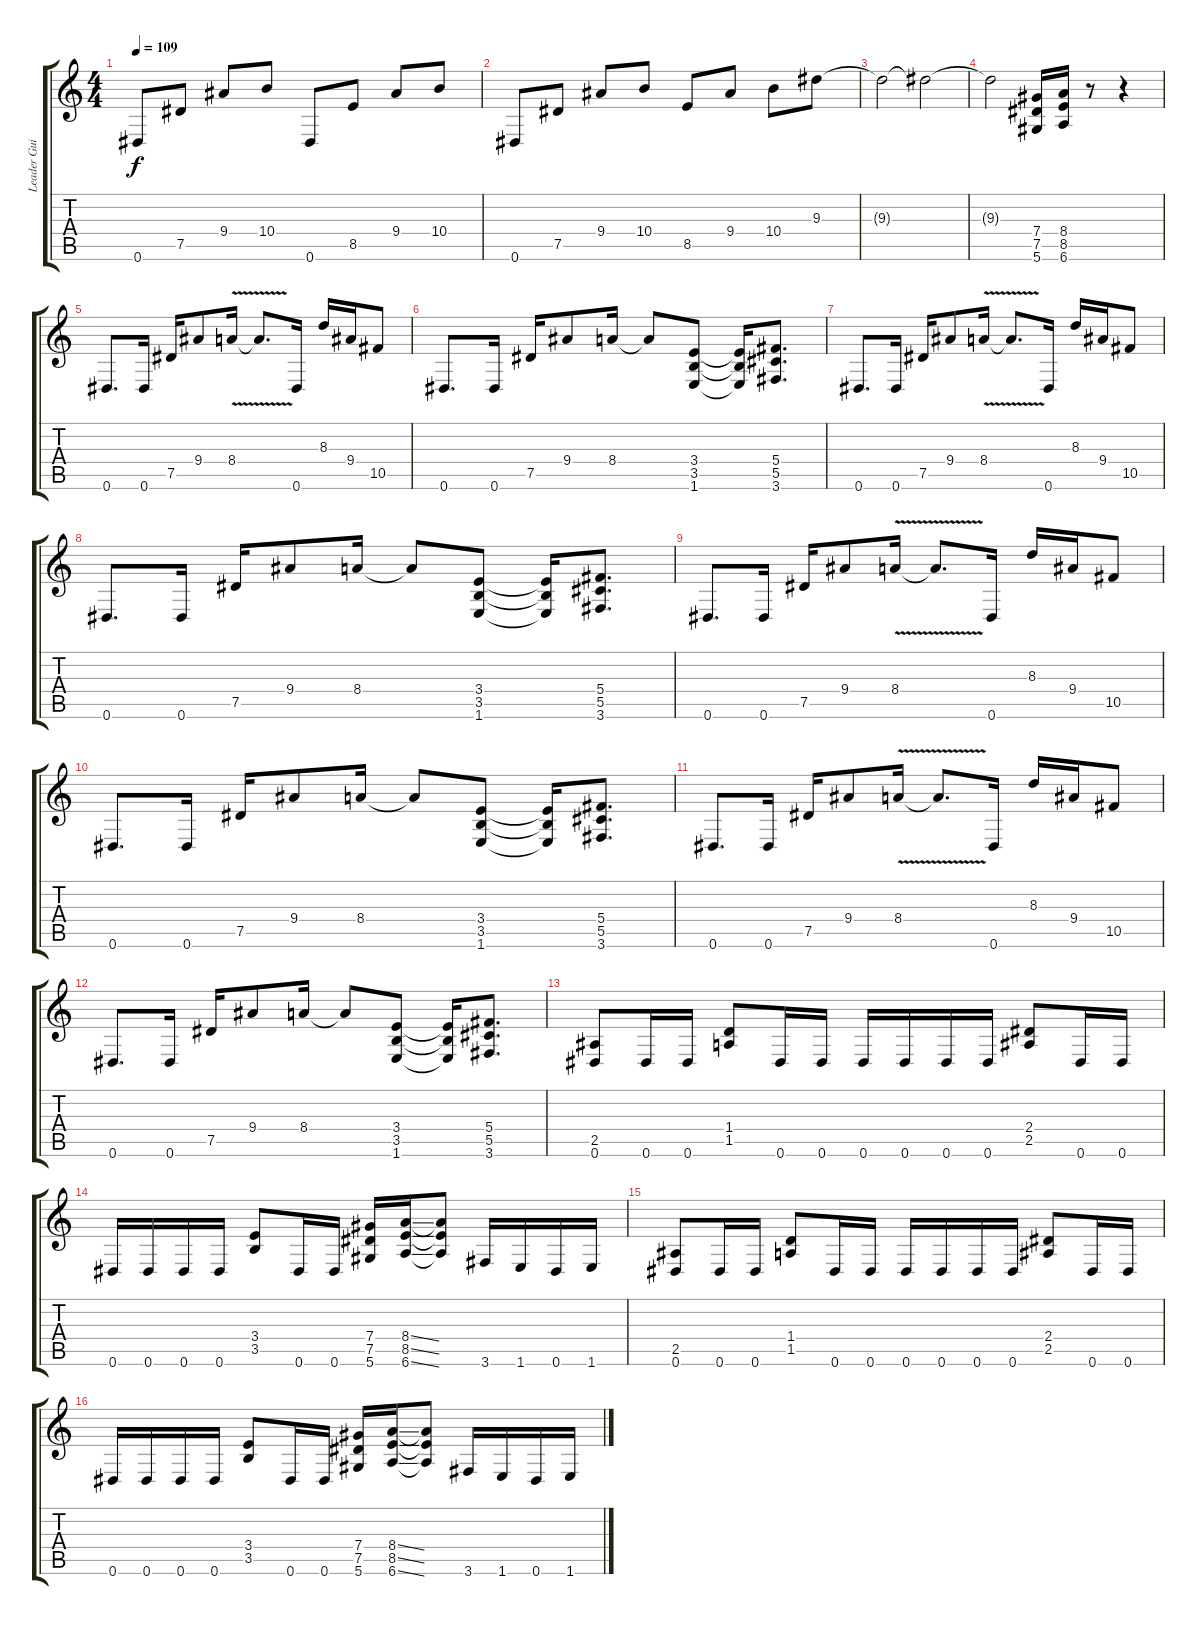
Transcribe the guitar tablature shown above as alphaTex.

\track ("Leader Guitar" "Leader Gui") {instrument overdrivenguitar}
\staff {score tabs}
\tuning (Eb4 Bb3 Gb3 Db3 Ab2 Eb2) {hide}
\ts (4 4)
\tempo 109
\clef g2
\ks c
0.6.8{dy f} 7.5.8 9.4.8 10.4.8 0.6.8 8.5.8 9.4.8 10.4.8 |
0.6.8 7.5.8 9.4.8 10.4.8 8.5.8 9.4.8 10.4.8 9.3.8 |
9.3{t}.2 9.3{t}.2 |
9.3{t}.2 (7.4 7.5 5.6).16 (8.4 8.5 6.6).16 r.8 r.4 |
0.6.8{d} 0.6.16 7.5.16 9.4.8 8.4{v}.16 8.4{t}.8{d} 0.6.16 8.3.16 9.4.16 10.5.8 |
0.6.8{d} 0.6.16 7.5.16 9.4.8 8.4.16 8.4{t}.8 (3.4 3.5 1.6).8 (3.4{t} 3.5{t} 1.6{t}).16 (5.4 5.5 3.6).8{d} |
0.6.8{d} 0.6.16 7.5.16 9.4.8 8.4{v}.16 8.4{t}.8{d} 0.6.16 8.3.16 9.4.16 10.5.8 |
0.6.8{d} 0.6.16 7.5.16 9.4.8 8.4.16 8.4{t}.8 (3.4 3.5 1.6).8 (3.4{t} 3.5{t} 1.6{t}).16 (5.4 5.5 3.6).8{d} |
0.6.8{d} 0.6.16 7.5.16 9.4.8 8.4{v}.16 8.4{t}.8{d} 0.6.16 8.3.16 9.4.16 10.5.8 |
0.6.8{d} 0.6.16 7.5.16 9.4.8 8.4.16 8.4{t}.8 (3.4 3.5 1.6).8 (3.4{t} 3.5{t} 1.6{t}).16 (5.4 5.5 3.6).8{d} |
0.6.8{d} 0.6.16 7.5.16 9.4.8 8.4{v}.16 8.4{t}.8{d} 0.6.16 8.3.16 9.4.16 10.5.8 |
0.6.8{d} 0.6.16 7.5.16 9.4.8 8.4.16 8.4{t}.8 (3.4 3.5 1.6).8 (3.4{t} 3.5{t} 1.6{t}).16 (5.4 5.5 3.6).8{d} |
(2.5 0.6).8 0.6.16 0.6.16 (1.4 1.5).8 0.6.16 0.6.16 0.6.16 0.6.16 0.6.16 0.6.16 (2.4 2.5).8 0.6.16 0.6.16 |
0.6.16 0.6.16 0.6.16 0.6.16 (3.4 3.5).8 0.6.16 0.6.16 (7.4 7.5 5.6).16 (8.4{ss} 8.5{ss} 6.6{ss}).16 (8.4{t} 8.5{t} 6.6{t}).8 3.6.16 1.6.16 0.6.16 1.6.16 |
(2.5 0.6).8 0.6.16 0.6.16 (1.4 1.5).8 0.6.16 0.6.16 0.6.16 0.6.16 0.6.16 0.6.16 (2.4 2.5).8 0.6.16 0.6.16 |
0.6.16 0.6.16 0.6.16 0.6.16 (3.4 3.5).8 0.6.16 0.6.16 (7.4 7.5 5.6).16 (8.4{ss} 8.5{ss} 6.6{ss}).16 (8.4{t} 8.5{t} 6.6{t}).8 3.6.16 1.6.16 0.6.16 1.6.16
